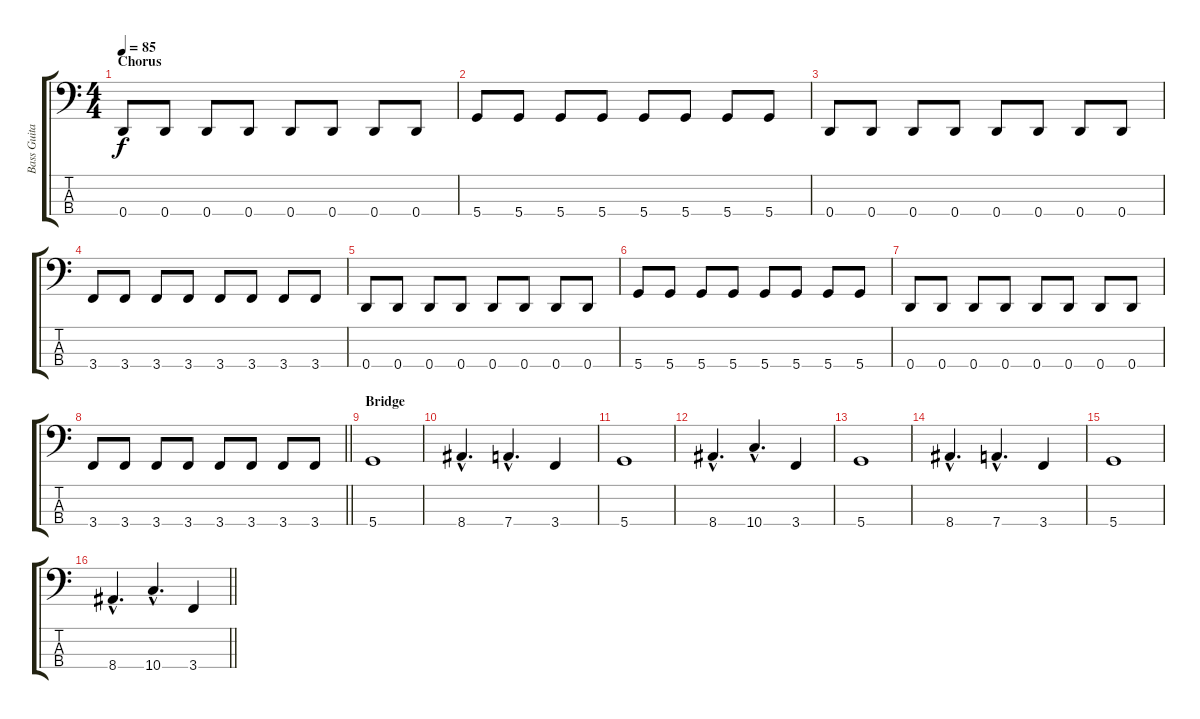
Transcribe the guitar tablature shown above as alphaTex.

\track ("Bass Guitar" "Bass Guita") {instrument electricbasspick}
\staff {score tabs}
\tuning (F2 C2 G1 D1) {hide}
\ts (4 4)
\section ("" "Chorus")
\tempo 85
\clef f4
\ks c
0.4.8{dy f} 0.4.8 0.4.8 0.4.8 0.4.8 0.4.8 0.4.8 0.4.8 |
5.4.8 5.4.8 5.4.8 5.4.8 5.4.8 5.4.8 5.4.8 5.4.8 |
0.4.8 0.4.8 0.4.8 0.4.8 0.4.8 0.4.8 0.4.8 0.4.8 |
3.4.8 3.4.8 3.4.8 3.4.8 3.4.8 3.4.8 3.4.8 3.4.8 |
0.4.8 0.4.8 0.4.8 0.4.8 0.4.8 0.4.8 0.4.8 0.4.8 |
5.4.8 5.4.8 5.4.8 5.4.8 5.4.8 5.4.8 5.4.8 5.4.8 |
0.4.8 0.4.8 0.4.8 0.4.8 0.4.8 0.4.8 0.4.8 0.4.8 |
\barLineRight lightlight
3.4.8 3.4.8 3.4.8 3.4.8 3.4.8 3.4.8 3.4.8 3.4.8 |
\section ("" "Bridge")
5.4.1 |
8.4{hac}.4{d} 7.4{hac}.4{d} 3.4.4 |
5.4.1 |
8.4{hac}.4{d} 10.4{hac}.4{d} 3.4.4 |
5.4.1 |
8.4{hac}.4{d} 7.4{hac}.4{d} 3.4.4 |
5.4.1 |
\barLineRight lightlight
8.4{hac}.4{d} 10.4{hac}.4{d} 3.4.4
